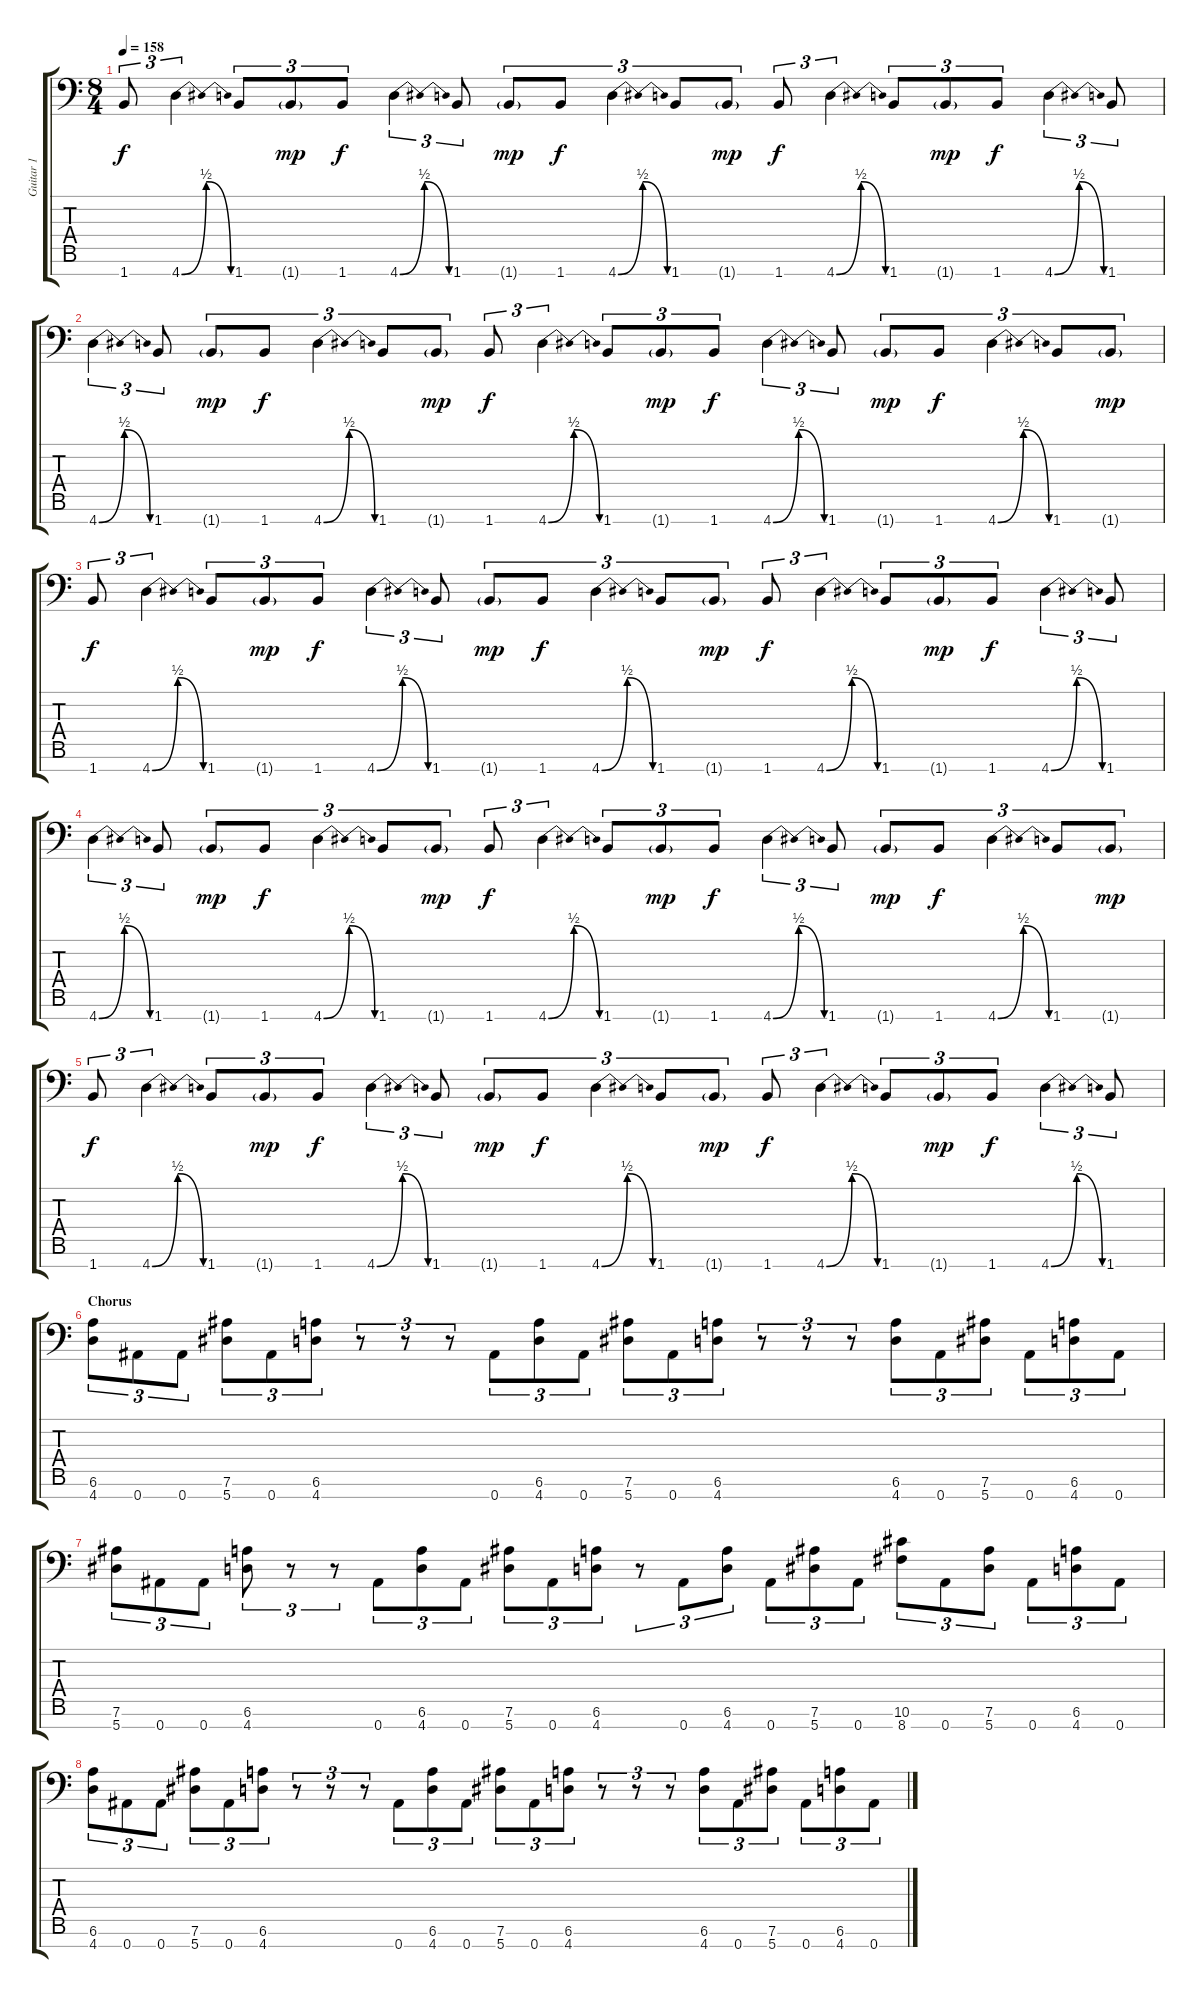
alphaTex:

\track ("Guitar 1" "Guitar 1") {instrument acousticguitarsteel}
\staff {score tabs}
\tuning (Eb4 Bb3 Gb3 Db3 Ab2 Eb2 Bb1) {hide}
\ts (8 4)
\tempo 158
\clef f4
\ks c
1.7.8{tu (3 2) dy f} 4.7{be (bendrelease 0 0 30 2 30 2 60 0)}.4{tu (3 2)} 1.7.8{tu (3 2)} 1.7{g}.8{tu (3 2) dy mp} 1.7.8{tu (3 2) dy f} 4.7{be (bendrelease 0 0 30 2 30 2 60 0)}.4{tu (3 2)} 1.7.8{tu (3 2)} 1.7{g}.8{tu (3 2) dy mp} 1.7.8{tu (3 2) dy f} 4.7{be (bendrelease 0 0 30 2 30 2 60 0)}.4{tu (3 2)} 1.7.8{tu (3 2)} 1.7{g}.8{tu (3 2) dy mp} 1.7.8{tu (3 2) dy f} 4.7{be (bendrelease 0 0 30 2 30 2 60 0)}.4{tu (3 2)} 1.7.8{tu (3 2)} 1.7{g}.8{tu (3 2) dy mp} 1.7.8{tu (3 2) dy f} 4.7{be (bendrelease 0 0 30 2 30 2 60 0)}.4{tu (3 2)} 1.7.8{tu (3 2)} |
4.7{be (bendrelease 0 0 30 2 30 2 60 0)}.4{tu (3 2)} 1.7.8{tu (3 2)} 1.7{g}.8{tu (3 2) dy mp} 1.7.8{tu (3 2) dy f} 4.7{be (bendrelease 0 0 30 2 30 2 60 0)}.4{tu (3 2)} 1.7.8{tu (3 2)} 1.7{g}.8{tu (3 2) dy mp} 1.7.8{tu (3 2) dy f} 4.7{be (bendrelease 0 0 30 2 30 2 60 0)}.4{tu (3 2)} 1.7.8{tu (3 2)} 1.7{g}.8{tu (3 2) dy mp} 1.7.8{tu (3 2) dy f} 4.7{be (bendrelease 0 0 30 2 30 2 60 0)}.4{tu (3 2)} 1.7.8{tu (3 2)} 1.7{g}.8{tu (3 2) dy mp} 1.7.8{tu (3 2) dy f} 4.7{be (bendrelease 0 0 30 2 30 2 60 0)}.4{tu (3 2)} 1.7.8{tu (3 2)} 1.7{g}.8{tu (3 2) dy mp} |
1.7.8{tu (3 2) dy f} 4.7{be (bendrelease 0 0 30 2 30 2 60 0)}.4{tu (3 2)} 1.7.8{tu (3 2)} 1.7{g}.8{tu (3 2) dy mp} 1.7.8{tu (3 2) dy f} 4.7{be (bendrelease 0 0 30 2 30 2 60 0)}.4{tu (3 2)} 1.7.8{tu (3 2)} 1.7{g}.8{tu (3 2) dy mp} 1.7.8{tu (3 2) dy f} 4.7{be (bendrelease 0 0 30 2 30 2 60 0)}.4{tu (3 2)} 1.7.8{tu (3 2)} 1.7{g}.8{tu (3 2) dy mp} 1.7.8{tu (3 2) dy f} 4.7{be (bendrelease 0 0 30 2 30 2 60 0)}.4{tu (3 2)} 1.7.8{tu (3 2)} 1.7{g}.8{tu (3 2) dy mp} 1.7.8{tu (3 2) dy f} 4.7{be (bendrelease 0 0 30 2 30 2 60 0)}.4{tu (3 2)} 1.7.8{tu (3 2)} |
4.7{be (bendrelease 0 0 30 2 30 2 60 0)}.4{tu (3 2)} 1.7.8{tu (3 2)} 1.7{g}.8{tu (3 2) dy mp} 1.7.8{tu (3 2) dy f} 4.7{be (bendrelease 0 0 30 2 30 2 60 0)}.4{tu (3 2)} 1.7.8{tu (3 2)} 1.7{g}.8{tu (3 2) dy mp} 1.7.8{tu (3 2) dy f} 4.7{be (bendrelease 0 0 30 2 30 2 60 0)}.4{tu (3 2)} 1.7.8{tu (3 2)} 1.7{g}.8{tu (3 2) dy mp} 1.7.8{tu (3 2) dy f} 4.7{be (bendrelease 0 0 30 2 30 2 60 0)}.4{tu (3 2)} 1.7.8{tu (3 2)} 1.7{g}.8{tu (3 2) dy mp} 1.7.8{tu (3 2) dy f} 4.7{be (bendrelease 0 0 30 2 30 2 60 0)}.4{tu (3 2)} 1.7.8{tu (3 2)} 1.7{g}.8{tu (3 2) dy mp} |
1.7.8{tu (3 2) dy f} 4.7{be (bendrelease 0 0 30 2 30 2 60 0)}.4{tu (3 2)} 1.7.8{tu (3 2)} 1.7{g}.8{tu (3 2) dy mp} 1.7.8{tu (3 2) dy f} 4.7{be (bendrelease 0 0 30 2 30 2 60 0)}.4{tu (3 2)} 1.7.8{tu (3 2)} 1.7{g}.8{tu (3 2) dy mp} 1.7.8{tu (3 2) dy f} 4.7{be (bendrelease 0 0 30 2 30 2 60 0)}.4{tu (3 2)} 1.7.8{tu (3 2)} 1.7{g}.8{tu (3 2) dy mp} 1.7.8{tu (3 2) dy f} 4.7{be (bendrelease 0 0 30 2 30 2 60 0)}.4{tu (3 2)} 1.7.8{tu (3 2)} 1.7{g}.8{tu (3 2) dy mp} 1.7.8{tu (3 2) dy f} 4.7{be (bendrelease 0 0 30 2 30 2 60 0)}.4{tu (3 2)} 1.7.8{tu (3 2)} |
\section ("" "Chorus")
(6.6 4.7).8{tu (3 2)} 0.7.8{tu (3 2)} 0.7.8{tu (3 2)} (7.6 5.7).8{tu (3 2)} 0.7.8{tu (3 2)} (6.6 4.7).8{tu (3 2)} r.8{tu (3 2)} r.8{tu (3 2)} r.8{tu (3 2)} 0.7.8{tu (3 2)} (6.6 4.7).8{tu (3 2)} 0.7.8{tu (3 2)} (7.6 5.7).8{tu (3 2)} 0.7.8{tu (3 2)} (6.6 4.7).8{tu (3 2)} r.8{tu (3 2)} r.8{tu (3 2)} r.8{tu (3 2)} (6.6 4.7).8{tu (3 2)} 0.7.8{tu (3 2)} (7.6 5.7).8{tu (3 2)} 0.7.8{tu (3 2)} (6.6 4.7).8{tu (3 2)} 0.7.8{tu (3 2)} |
(7.6 5.7).8{tu (3 2)} 0.7.8{tu (3 2)} 0.7.8{tu (3 2)} (6.6 4.7).8{tu (3 2)} r.8{tu (3 2)} r.8{tu (3 2)} 0.7.8{tu (3 2)} (6.6 4.7).8{tu (3 2)} 0.7.8{tu (3 2)} (7.6 5.7).8{tu (3 2)} 0.7.8{tu (3 2)} (6.6 4.7).8{tu (3 2)} r.8{tu (3 2)} 0.7.8{tu (3 2)} (6.6 4.7).8{tu (3 2)} 0.7.8{tu (3 2)} (7.6 5.7).8{tu (3 2)} 0.7.8{tu (3 2)} (10.6 8.7).8{tu (3 2)} 0.7.8{tu (3 2)} (7.6 5.7).8{tu (3 2)} 0.7.8{tu (3 2)} (6.6 4.7).8{tu (3 2)} 0.7.8{tu (3 2)} |
(6.6 4.7).8{tu (3 2)} 0.7.8{tu (3 2)} 0.7.8{tu (3 2)} (7.6 5.7).8{tu (3 2)} 0.7.8{tu (3 2)} (6.6 4.7).8{tu (3 2)} r.8{tu (3 2)} r.8{tu (3 2)} r.8{tu (3 2)} 0.7.8{tu (3 2)} (6.6 4.7).8{tu (3 2)} 0.7.8{tu (3 2)} (7.6 5.7).8{tu (3 2)} 0.7.8{tu (3 2)} (6.6 4.7).8{tu (3 2)} r.8{tu (3 2)} r.8{tu (3 2)} r.8{tu (3 2)} (6.6 4.7).8{tu (3 2)} 0.7.8{tu (3 2)} (7.6 5.7).8{tu (3 2)} 0.7.8{tu (3 2)} (6.6 4.7).8{tu (3 2)} 0.7.8{tu (3 2)}
